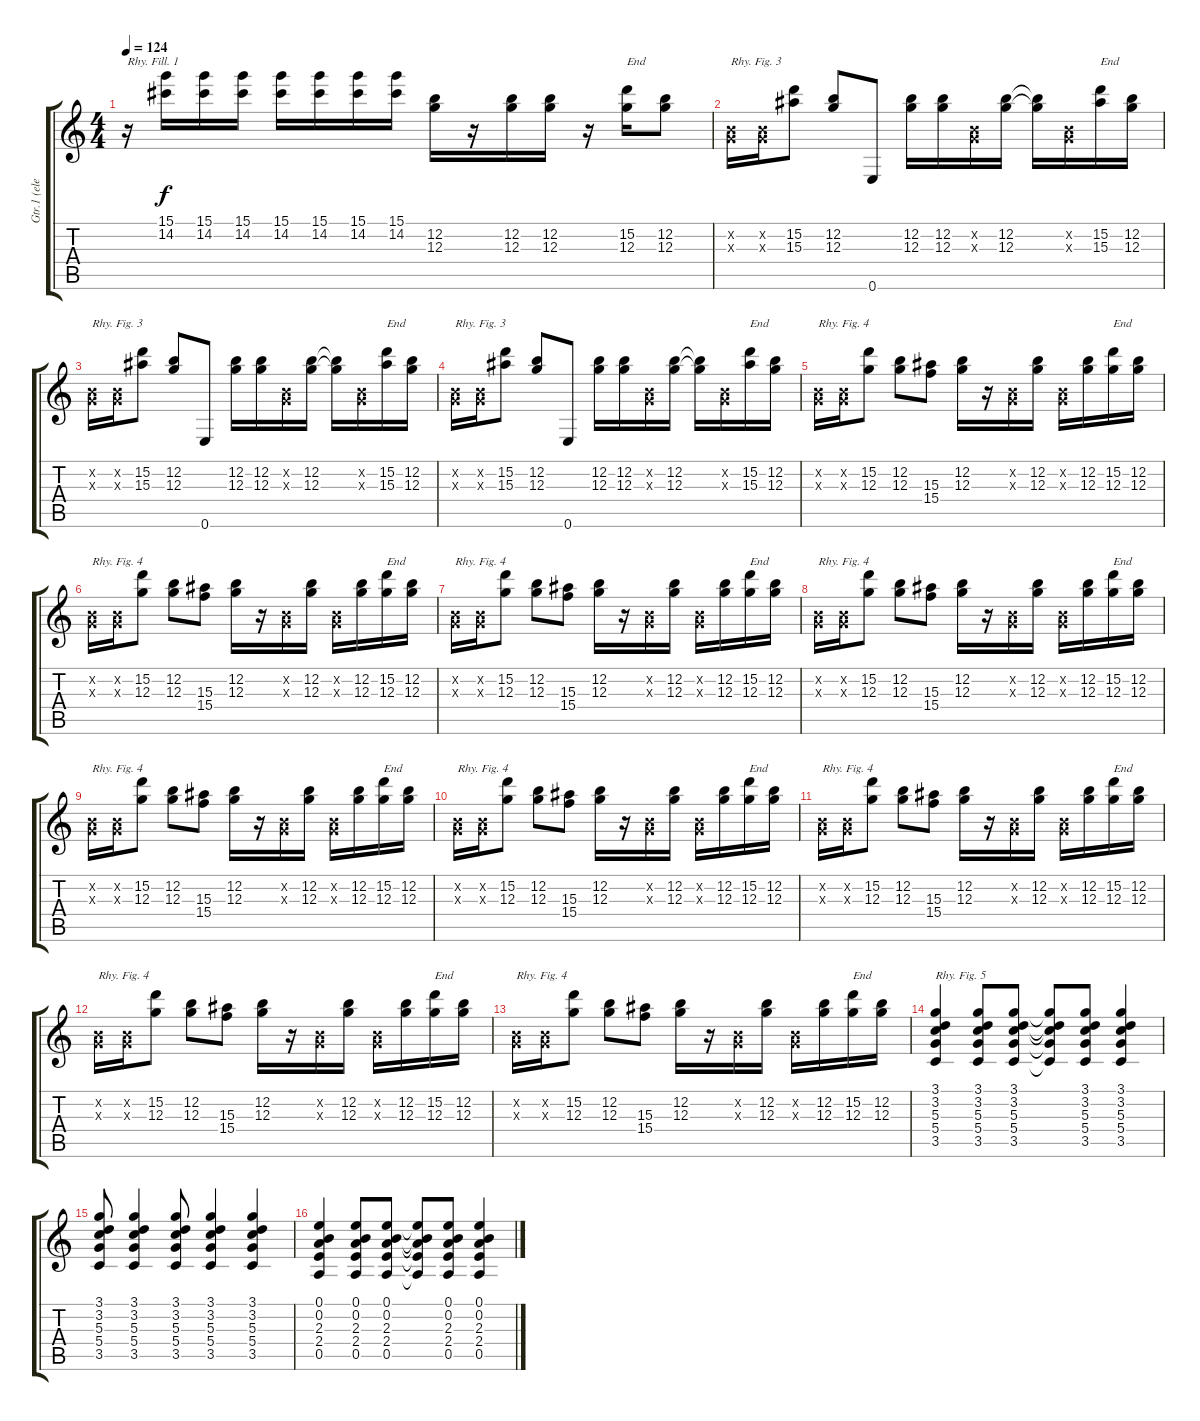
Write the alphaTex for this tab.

\track ("Gtr.1 (elec.)" "Gtr.1 (ele") {instrument overdrivenguitar}
\staff {score tabs}
\tuning (E4 B3 G3 D3 A2 E2) {hide}
\ts (4 4)
\tempo 124
\clef g2
\ks c
r.16{txt "Rhy. Fill. 1" dy f} (15.1 14.2).16 (15.1 14.2).16 (15.1 14.2).16 (15.1 14.2).16 (15.1 14.2).16 (15.1 14.2).16 (15.1 14.2).16 (12.2 12.3).16 r.16 (12.2 12.3).16 (12.2 12.3).16 r.16 (15.2 12.3).16{txt "End"} (12.2 12.3).8 |
(0.2{x} 0.3{x}).16{txt "Rhy. Fig. 3"} (0.2{x} 0.3{x}).16 (15.2 15.3).8 (12.2 12.3).8 0.6.8 (12.2 12.3).16 (12.2 12.3).16 (0.2{x} 0.3{x}).16 (12.2 12.3).16 (12.2{t} 12.3{t}).16 (0.2{x} 0.3{x}).16 (15.2 15.3).16{txt "End"} (12.2 12.3).16 |
(0.2{x} 0.3{x}).16{txt "Rhy. Fig. 3"} (0.2{x} 0.3{x}).16 (15.2 15.3).8 (12.2 12.3).8 0.6.8 (12.2 12.3).16 (12.2 12.3).16 (0.2{x} 0.3{x}).16 (12.2 12.3).16 (12.2{t} 12.3{t}).16 (0.2{x} 0.3{x}).16 (15.2 15.3).16{txt "End"} (12.2 12.3).16 |
(0.2{x} 0.3{x}).16{txt "Rhy. Fig. 3"} (0.2{x} 0.3{x}).16 (15.2 15.3).8 (12.2 12.3).8 0.6.8 (12.2 12.3).16 (12.2 12.3).16 (0.2{x} 0.3{x}).16 (12.2 12.3).16 (12.2{t} 12.3{t}).16 (0.2{x} 0.3{x}).16 (15.2 15.3).16{txt "End"} (12.2 12.3).16 |
(0.2{x} 0.3{x}).16{txt "Rhy. Fig. 4"} (0.2{x} 0.3{x}).16 (15.2 12.3).8 (12.2 12.3).8 (15.3 15.4).8 (12.2 12.3).16 r.16 (0.2{x} 0.3{x}).16 (12.2 12.3).16 (0.2{x} 0.3{x}).16 (12.2 12.3).16 (15.2 12.3).16{txt "End"} (12.2 12.3).16 |
(0.2{x} 0.3{x}).16{txt "Rhy. Fig. 4"} (0.2{x} 0.3{x}).16 (15.2 12.3).8 (12.2 12.3).8 (15.3 15.4).8 (12.2 12.3).16 r.16 (0.2{x} 0.3{x}).16 (12.2 12.3).16 (0.2{x} 0.3{x}).16 (12.2 12.3).16 (15.2 12.3).16{txt "End"} (12.2 12.3).16 |
(0.2{x} 0.3{x}).16{txt "Rhy. Fig. 4"} (0.2{x} 0.3{x}).16 (15.2 12.3).8 (12.2 12.3).8 (15.3 15.4).8 (12.2 12.3).16 r.16 (0.2{x} 0.3{x}).16 (12.2 12.3).16 (0.2{x} 0.3{x}).16 (12.2 12.3).16 (15.2 12.3).16{txt "End"} (12.2 12.3).16 |
(0.2{x} 0.3{x}).16{txt "Rhy. Fig. 4"} (0.2{x} 0.3{x}).16 (15.2 12.3).8 (12.2 12.3).8 (15.3 15.4).8 (12.2 12.3).16 r.16 (0.2{x} 0.3{x}).16 (12.2 12.3).16 (0.2{x} 0.3{x}).16 (12.2 12.3).16 (15.2 12.3).16{txt "End"} (12.2 12.3).16 |
(0.2{x} 0.3{x}).16{txt "Rhy. Fig. 4"} (0.2{x} 0.3{x}).16 (15.2 12.3).8 (12.2 12.3).8 (15.3 15.4).8 (12.2 12.3).16 r.16 (0.2{x} 0.3{x}).16 (12.2 12.3).16 (0.2{x} 0.3{x}).16 (12.2 12.3).16 (15.2 12.3).16{txt "End"} (12.2 12.3).16 |
(0.2{x} 0.3{x}).16{txt "Rhy. Fig. 4"} (0.2{x} 0.3{x}).16 (15.2 12.3).8 (12.2 12.3).8 (15.3 15.4).8 (12.2 12.3).16 r.16 (0.2{x} 0.3{x}).16 (12.2 12.3).16 (0.2{x} 0.3{x}).16 (12.2 12.3).16 (15.2 12.3).16{txt "End"} (12.2 12.3).16 |
(0.2{x} 0.3{x}).16{txt "Rhy. Fig. 4"} (0.2{x} 0.3{x}).16 (15.2 12.3).8 (12.2 12.3).8 (15.3 15.4).8 (12.2 12.3).16 r.16 (0.2{x} 0.3{x}).16 (12.2 12.3).16 (0.2{x} 0.3{x}).16 (12.2 12.3).16 (15.2 12.3).16{txt "End"} (12.2 12.3).16 |
(0.2{x} 0.3{x}).16{txt "Rhy. Fig. 4"} (0.2{x} 0.3{x}).16 (15.2 12.3).8 (12.2 12.3).8 (15.3 15.4).8 (12.2 12.3).16 r.16 (0.2{x} 0.3{x}).16 (12.2 12.3).16 (0.2{x} 0.3{x}).16 (12.2 12.3).16 (15.2 12.3).16{txt "End"} (12.2 12.3).16 |
(0.2{x} 0.3{x}).16{txt "Rhy. Fig. 4"} (0.2{x} 0.3{x}).16 (15.2 12.3).8 (12.2 12.3).8 (15.3 15.4).8 (12.2 12.3).16 r.16 (0.2{x} 0.3{x}).16 (12.2 12.3).16 (0.2{x} 0.3{x}).16 (12.2 12.3).16 (15.2 12.3).16{txt "End"} (12.2 12.3).16 |
(3.1 3.2 5.3 5.4 3.5).4{txt "Rhy. Fig. 5"} (3.1 3.2 5.3 5.4 3.5).8 (3.1 3.2 5.3 5.4 3.5).8 (3.1{t} 3.2{t} 5.3{t} 5.4{t} 3.5{t}).8 (3.1 3.2 5.3 5.4 3.5).8 (3.1 3.2 5.3 5.4 3.5).4 |
(3.1 3.2 5.3 5.4 3.5).8 (3.1 3.2 5.3 5.4 3.5).4 (3.1 3.2 5.3 5.4 3.5).8 (3.1 3.2 5.3 5.4 3.5).4 (3.1 3.2 5.3 5.4 3.5).4 |
(0.1 0.2 2.3 2.4 0.5).4 (0.1 0.2 2.3 2.4 0.5).8 (0.1 0.2 2.3 2.4 0.5).8 (0.1{t} 0.2{t} 2.3{t} 2.4{t} 0.5{t}).8 (0.1 0.2 2.3 2.4 0.5).8 (0.1 0.2 2.3 2.4 0.5).4
